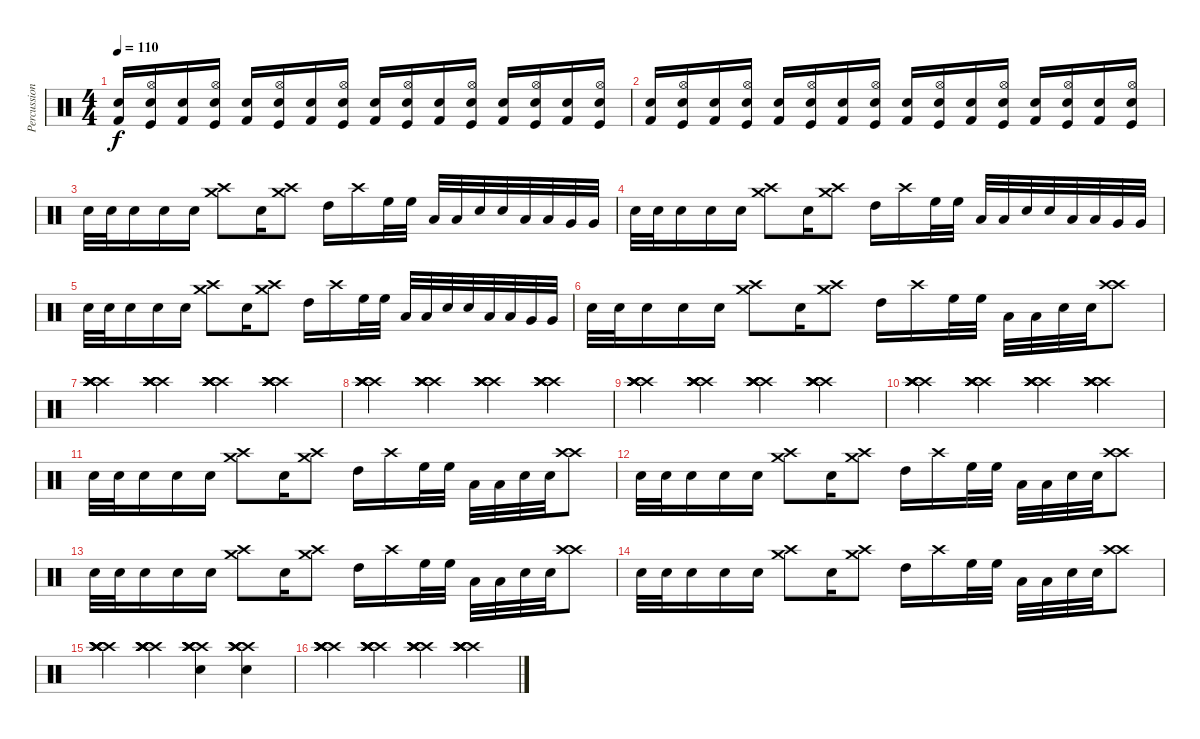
\track ("Percussion" "Percussion") {instrument percussion}
\staff {score}
\articulation defaults
\ts (4 4)
\tempo 110
\clef neutral
\ks c
("Snare (hit) 2" "Kick (hit) 2").16{dy f} ("Hi-Hat (open)" "Snare (hit) 2" "Kick (hit)").16 ("Snare (hit) 2" "Kick (hit) 2").16 ("Hi-Hat (open)" "Snare (hit) 2" "Kick (hit)").16 ("Snare (hit) 2" "Kick (hit) 2").16 ("Hi-Hat (open)" "Snare (hit) 2" "Kick (hit)").16 ("Snare (hit) 2" "Kick (hit) 2").16 ("Hi-Hat (open)" "Snare (hit) 2" "Kick (hit)").16 ("Snare (hit) 2" "Kick (hit) 2").16 ("Hi-Hat (open)" "Snare (hit) 2" "Kick (hit)").16 ("Snare (hit) 2" "Kick (hit) 2").16 ("Hi-Hat (open)" "Snare (hit) 2" "Kick (hit)").16 ("Snare (hit) 2" "Kick (hit) 2").16 ("Hi-Hat (open)" "Snare (hit) 2" "Kick (hit)").16 ("Snare (hit) 2" "Kick (hit) 2").16 ("Hi-Hat (open)" "Snare (hit) 2" "Kick (hit)").16 |
("Snare (hit) 2" "Kick (hit) 2").16 ("Hi-Hat (open)" "Snare (hit) 2" "Kick (hit)").16 ("Snare (hit) 2" "Kick (hit) 2").16 ("Hi-Hat (open)" "Snare (hit) 2" "Kick (hit)").16 ("Snare (hit) 2" "Kick (hit) 2").16 ("Hi-Hat (open)" "Snare (hit) 2" "Kick (hit)").16 ("Snare (hit) 2" "Kick (hit) 2").16 ("Hi-Hat (open)" "Snare (hit) 2" "Kick (hit)").16 ("Snare (hit) 2" "Kick (hit) 2").16 ("Hi-Hat (open)" "Snare (hit) 2" "Kick (hit)").16 ("Snare (hit) 2" "Kick (hit) 2").16 ("Hi-Hat (open)" "Snare (hit) 2" "Kick (hit)").16 ("Snare (hit) 2" "Kick (hit) 2").16 ("Hi-Hat (open)" "Snare (hit) 2" "Kick (hit)").16 ("Snare (hit) 2" "Kick (hit) 2").16 ("Hi-Hat (open)" "Snare (hit) 2" "Kick (hit)").16 |
"Snare (hit) 2".32 "Snare (hit) 2".32 "Snare (hit) 2".16 "Snare (hit) 2".16 "Snare (hit) 2".16 ("Crash high (hit)" "Crash medium (hit)").8 "Snare (hit) 2".16 ("Crash high (hit)" "Crash medium (hit)").8 "High Tom (hit)".16 "Crash high (hit)".16 "High Floor Tom (hit)".32 "High Floor Tom (hit)".32 "Low Floor Tom (hit)".32 "Low Floor Tom (hit)".32 "Snare (hit) 2".32 "Snare (hit) 2".32 "Low Tom (hit)".32 "Low Tom (hit)".32 "Very Low Tom (hit)".32 "Very Low Tom (hit)".32 |
"Snare (hit) 2".32 "Snare (hit) 2".32 "Snare (hit) 2".16 "Snare (hit) 2".16 "Snare (hit) 2".16 ("Crash high (hit)" "Crash medium (hit)").8 "Snare (hit) 2".16 ("Crash high (hit)" "Crash medium (hit)").8 "High Tom (hit)".16 "Crash high (hit)".16 "High Floor Tom (hit)".32 "High Floor Tom (hit)".32 "Low Floor Tom (hit)".32 "Low Floor Tom (hit)".32 "Snare (hit) 2".32 "Snare (hit) 2".32 "Low Tom (hit)".32 "Low Tom (hit)".32 "Very Low Tom (hit)".32 "Very Low Tom (hit)".32 |
"Snare (hit) 2".32 "Snare (hit) 2".32 "Snare (hit) 2".16 "Snare (hit) 2".16 "Snare (hit) 2".16 ("Crash high (hit)" "Crash medium (hit)").8 "Snare (hit) 2".16 ("Crash high (hit)" "Crash medium (hit)").8 "High Tom (hit)".16 "Crash high (hit)".16 "High Floor Tom (hit)".32 "High Floor Tom (hit)".32 "Low Floor Tom (hit)".32 "Low Floor Tom (hit)".32 "Snare (hit) 2".32 "Snare (hit) 2".32 "Low Tom (hit)".32 "Low Tom (hit)".32 "Very Low Tom (hit)".32 "Very Low Tom (hit)".32 |
"Snare (hit) 2".32 "Snare (hit) 2".32 "Snare (hit) 2".16 "Snare (hit) 2".16 "Snare (hit) 2".16 ("Crash high (hit)" "Crash medium (hit)").8 "Snare (hit) 2".16 ("Crash high (hit)" "Crash medium (hit)").8 "High Tom (hit)".16 "Crash high (hit)".16 "High Floor Tom (hit)".32 "High Floor Tom (hit)".32 "Low Floor Tom (hit)".32 "Low Floor Tom (hit)".32 "Snare (hit) 2".32 "Snare (hit) 2".32 ("Crash high (hit)" "Crash high (hit)").8 |
("Crash high (hit)" "Crash high (hit)" "Crash high (hit)" "Crash high (hit)" "Crash high (hit)" "Crash high (hit)").4 ("Crash high (hit)" "Crash high (hit)" "Crash high (hit)" "Crash high (hit)" "Crash high (hit)" "Crash high (hit)").4 ("Crash high (hit)" "Crash high (hit)" "Crash high (hit)" "Crash high (hit)" "Crash high (hit)" "Crash high (hit)").4 ("Crash high (hit)" "Crash high (hit)" "Crash high (hit)" "Crash high (hit)" "Crash high (hit)" "Crash high (hit)").4 |
("Crash high (hit)" "Crash high (hit)" "Crash high (hit)" "Crash high (hit)" "Crash high (hit)" "Crash high (hit)").4 ("Crash high (hit)" "Crash high (hit)" "Crash high (hit)" "Crash high (hit)" "Crash high (hit)" "Crash high (hit)").4 ("Crash high (hit)" "Crash high (hit)" "Crash high (hit)" "Crash high (hit)" "Crash high (hit)" "Crash high (hit)").4 ("Crash high (hit)" "Crash high (hit)" "Crash high (hit)" "Crash high (hit)" "Crash high (hit)" "Crash high (hit)").4 |
("Crash high (hit)" "Crash high (hit)" "Crash high (hit)" "Crash high (hit)" "Crash high (hit)" "Crash high (hit)").4 ("Crash high (hit)" "Crash high (hit)" "Crash high (hit)" "Crash high (hit)" "Crash high (hit)" "Crash high (hit)").4 ("Crash high (hit)" "Crash high (hit)" "Crash high (hit)" "Crash high (hit)" "Crash high (hit)" "Crash high (hit)").4 ("Crash high (hit)" "Crash high (hit)" "Crash high (hit)" "Crash high (hit)" "Crash high (hit)" "Crash high (hit)").4 |
("Crash high (hit)" "Crash high (hit)" "Crash high (hit)" "Crash high (hit)" "Crash high (hit)" "Crash high (hit)").4 ("Crash high (hit)" "Crash high (hit)" "Crash high (hit)" "Crash high (hit)" "Crash high (hit)" "Crash high (hit)").4 ("Crash high (hit)" "Crash high (hit)" "Crash high (hit)" "Crash high (hit)" "Crash high (hit)" "Crash high (hit)").4 ("Crash high (hit)" "Crash high (hit)" "Crash high (hit)" "Crash high (hit)" "Crash high (hit)" "Crash high (hit)").4 |
"Snare (hit) 2".32 "Snare (hit) 2".32 "Snare (hit) 2".16 "Snare (hit) 2".16 "Snare (hit) 2".16 ("Crash high (hit)" "Crash medium (hit)").8 "Snare (hit) 2".16 ("Crash high (hit)" "Crash medium (hit)").8 "High Tom (hit)".16 "Crash high (hit)".16 "High Floor Tom (hit)".32 "High Floor Tom (hit)".32 "Low Floor Tom (hit)".32 "Low Floor Tom (hit)".32 "Snare (hit) 2".32 "Snare (hit) 2".32 ("Crash high (hit)" "Crash high (hit)").8 |
"Snare (hit) 2".32 "Snare (hit) 2".32 "Snare (hit) 2".16 "Snare (hit) 2".16 "Snare (hit) 2".16 ("Crash high (hit)" "Crash medium (hit)").8 "Snare (hit) 2".16 ("Crash high (hit)" "Crash medium (hit)").8 "High Tom (hit)".16 "Crash high (hit)".16 "High Floor Tom (hit)".32 "High Floor Tom (hit)".32 "Low Floor Tom (hit)".32 "Low Floor Tom (hit)".32 "Snare (hit) 2".32 "Snare (hit) 2".32 ("Crash high (hit)" "Crash high (hit)").8 |
"Snare (hit) 2".32 "Snare (hit) 2".32 "Snare (hit) 2".16 "Snare (hit) 2".16 "Snare (hit) 2".16 ("Crash high (hit)" "Crash medium (hit)").8 "Snare (hit) 2".16 ("Crash high (hit)" "Crash medium (hit)").8 "High Tom (hit)".16 "Crash high (hit)".16 "High Floor Tom (hit)".32 "High Floor Tom (hit)".32 "Low Floor Tom (hit)".32 "Low Floor Tom (hit)".32 "Snare (hit) 2".32 "Snare (hit) 2".32 ("Crash high (hit)" "Crash high (hit)").8 |
"Snare (hit) 2".32 "Snare (hit) 2".32 "Snare (hit) 2".16 "Snare (hit) 2".16 "Snare (hit) 2".16 ("Crash high (hit)" "Crash medium (hit)").8 "Snare (hit) 2".16 ("Crash high (hit)" "Crash medium (hit)").8 "High Tom (hit)".16 "Crash high (hit)".16 "High Floor Tom (hit)".32 "High Floor Tom (hit)".32 "Low Floor Tom (hit)".32 "Low Floor Tom (hit)".32 "Snare (hit) 2".32 "Snare (hit) 2".32 ("Crash high (hit)" "Crash high (hit)").8 |
("Crash high (hit)" "Crash high (hit)" "Crash high (hit)" "Crash high (hit)" "Crash high (hit)" "Crash high (hit)").4 ("Crash high (hit)" "Crash high (hit)" "Crash high (hit)" "Crash high (hit)" "Crash high (hit)" "Crash high (hit)").4 ("Crash high (hit)" "Crash high (hit)" "Electric Snare (hit)" "Crash high (hit)" "Crash high (hit)" "Crash high (hit)").4 ("Crash high (hit)" "Crash high (hit)" "Electric Snare (hit)" "Crash high (hit)" "Crash high (hit)" "Crash high (hit)").4 |
("Crash high (hit)" "Crash high (hit)" "Crash high (hit)" "Crash high (hit)" "Crash high (hit)" "Crash high (hit)").4 ("Crash high (hit)" "Crash high (hit)" "Crash high (hit)" "Crash high (hit)" "Crash high (hit)" "Crash high (hit)").4 ("Crash high (hit)" "Crash high (hit)" "Crash high (hit)" "Crash high (hit)" "Crash high (hit)" "Crash high (hit)").4 ("Crash high (hit)" "Crash high (hit)" "Crash high (hit)" "Crash high (hit)" "Crash high (hit)" "Crash high (hit)").4
